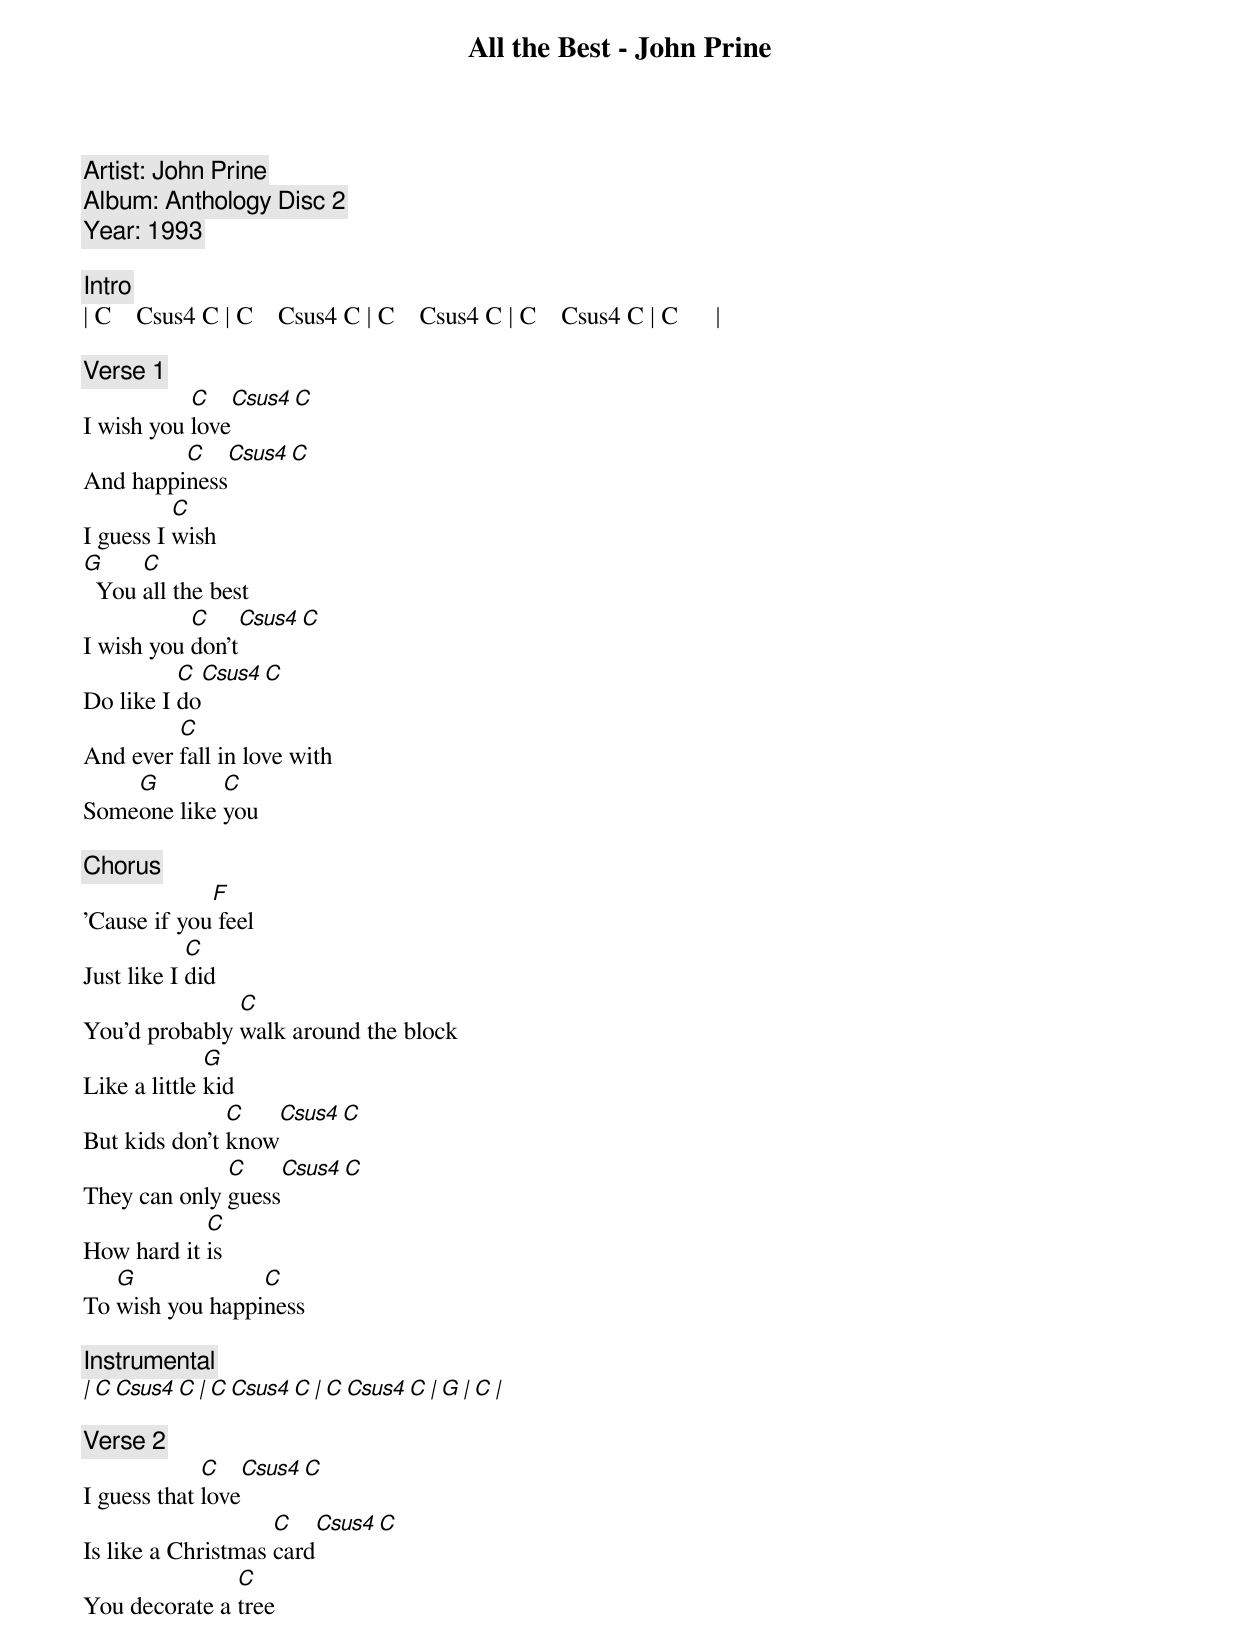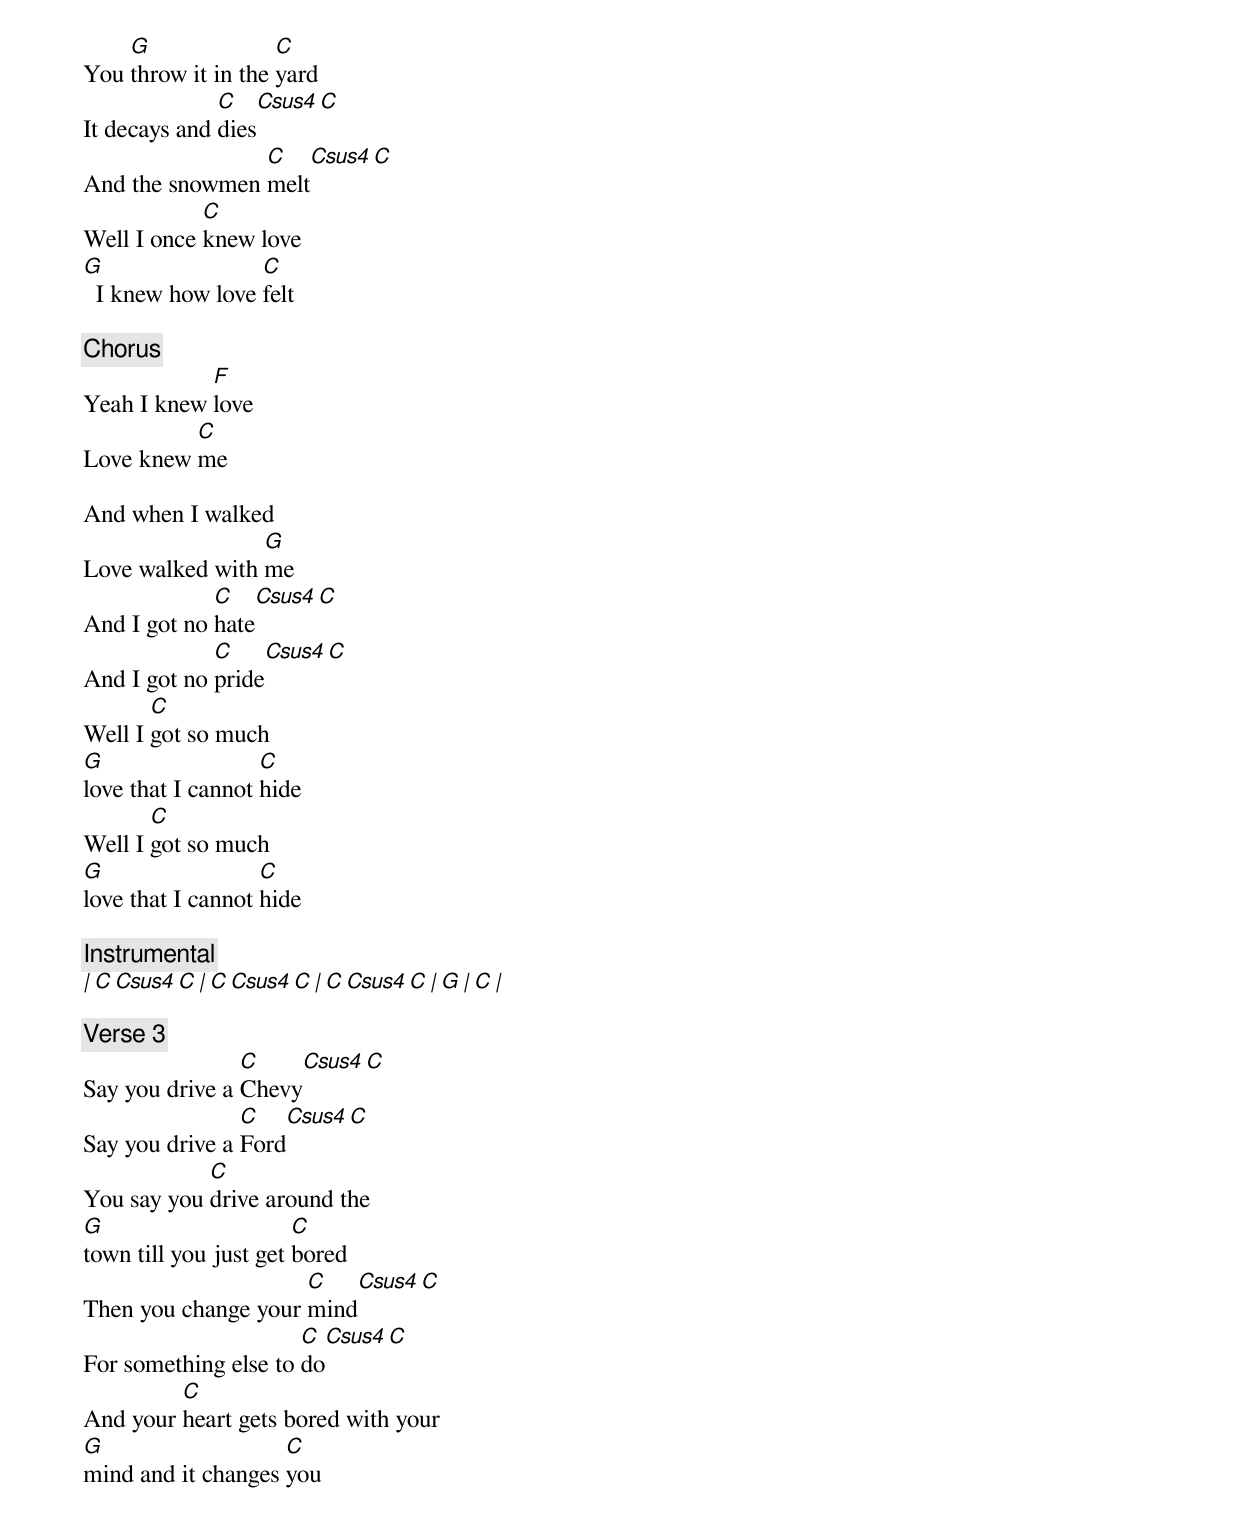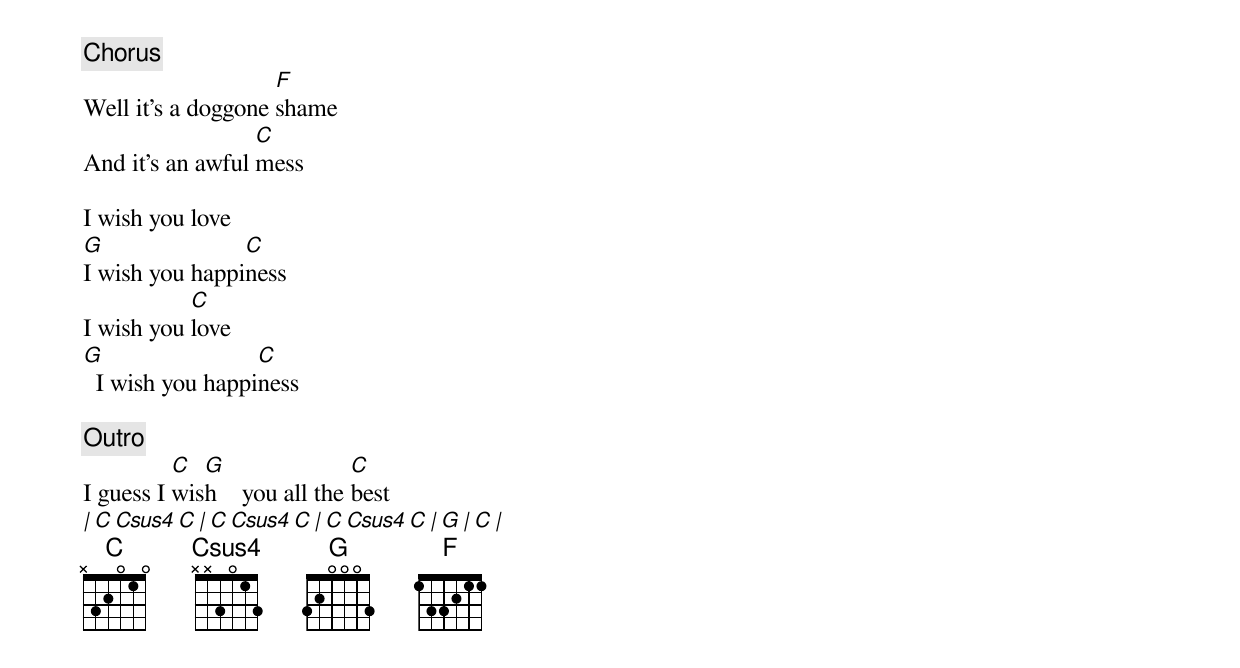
All the Best - John Prine

Artist: John Prine
Album: Anthology Disc 2
Year: 1993

[Intro]
| C    Csus4 C | C    Csus4 C | C    Csus4 C | C    Csus4 C | C      |

[Verse 1]
           C    Csus4 C
I wish you love
         C    Csus4 C
And happiness
          C
I guess I wish
G     C
  You all the best
           C    Csus4 C
I wish you don't
          C  Csus4 C
Do like I do
         C
And ever fall in love with
    G        C
Someone like you

[Chorus]
             F
'Cause if you feel
            C
Just like I did
               C
You'd probably walk around the block
              G
Like a little kid
               C    Csus4 C
But kids don't know
              C     Csus4 C
They can only guess
            C
How hard it is
   G             C
To wish you happiness

[Instrumental]
| C    Csus4 C | C    Csus4 C | C    Csus4 C | G       | C      |

[Verse 2]
             C    Csus4 C
I guess that love
                    C    Csus4 C
Is like a Christmas card
               C
You decorate a tree
    G               C
You throw it in the yard
              C    Csus4 C
It decays and dies
                C    Csus4 C
And the snowmen melt
            C
Well I once knew love
G                 C
  I knew how love felt

[Chorus]
            F
Yeah I knew love
          C
Love knew me

And when I walked
                 G
Love walked with me
             C    Csus4 C
And I got no hate
             C     Csus4 C
And I got no pride
       C
Well I got so much
G                  C
love that I cannot hide
       C
Well I got so much
G                  C
love that I cannot hide

[Instrumental]
| C    Csus4 C | C    Csus4 C | C    Csus4 C | G       | C      |

[Verse 3]
                C     Csus4 C
Say you drive a Chevy
                C     Csus4 C
Say you drive a Ford
            C
You say you drive around the
G                      C
town till you just get bored
                     C    Csus4 C
Then you change your mind
                      C  Csus4 C
For something else to do
         C
And your heart gets bored with your
G                   C
mind and it changes you

[Chorus]
                    F
Well it's a doggone shame
                  C
And it's an awful mess

I wish you love
G               C
I wish you happiness
           C
I wish you love
G                 C
  I wish you happiness

[Outro]
          C  G                C
I guess I wish    you all the best
| C    Csus4 C | C    Csus4 C | C    Csus4 C | G     | C      |
